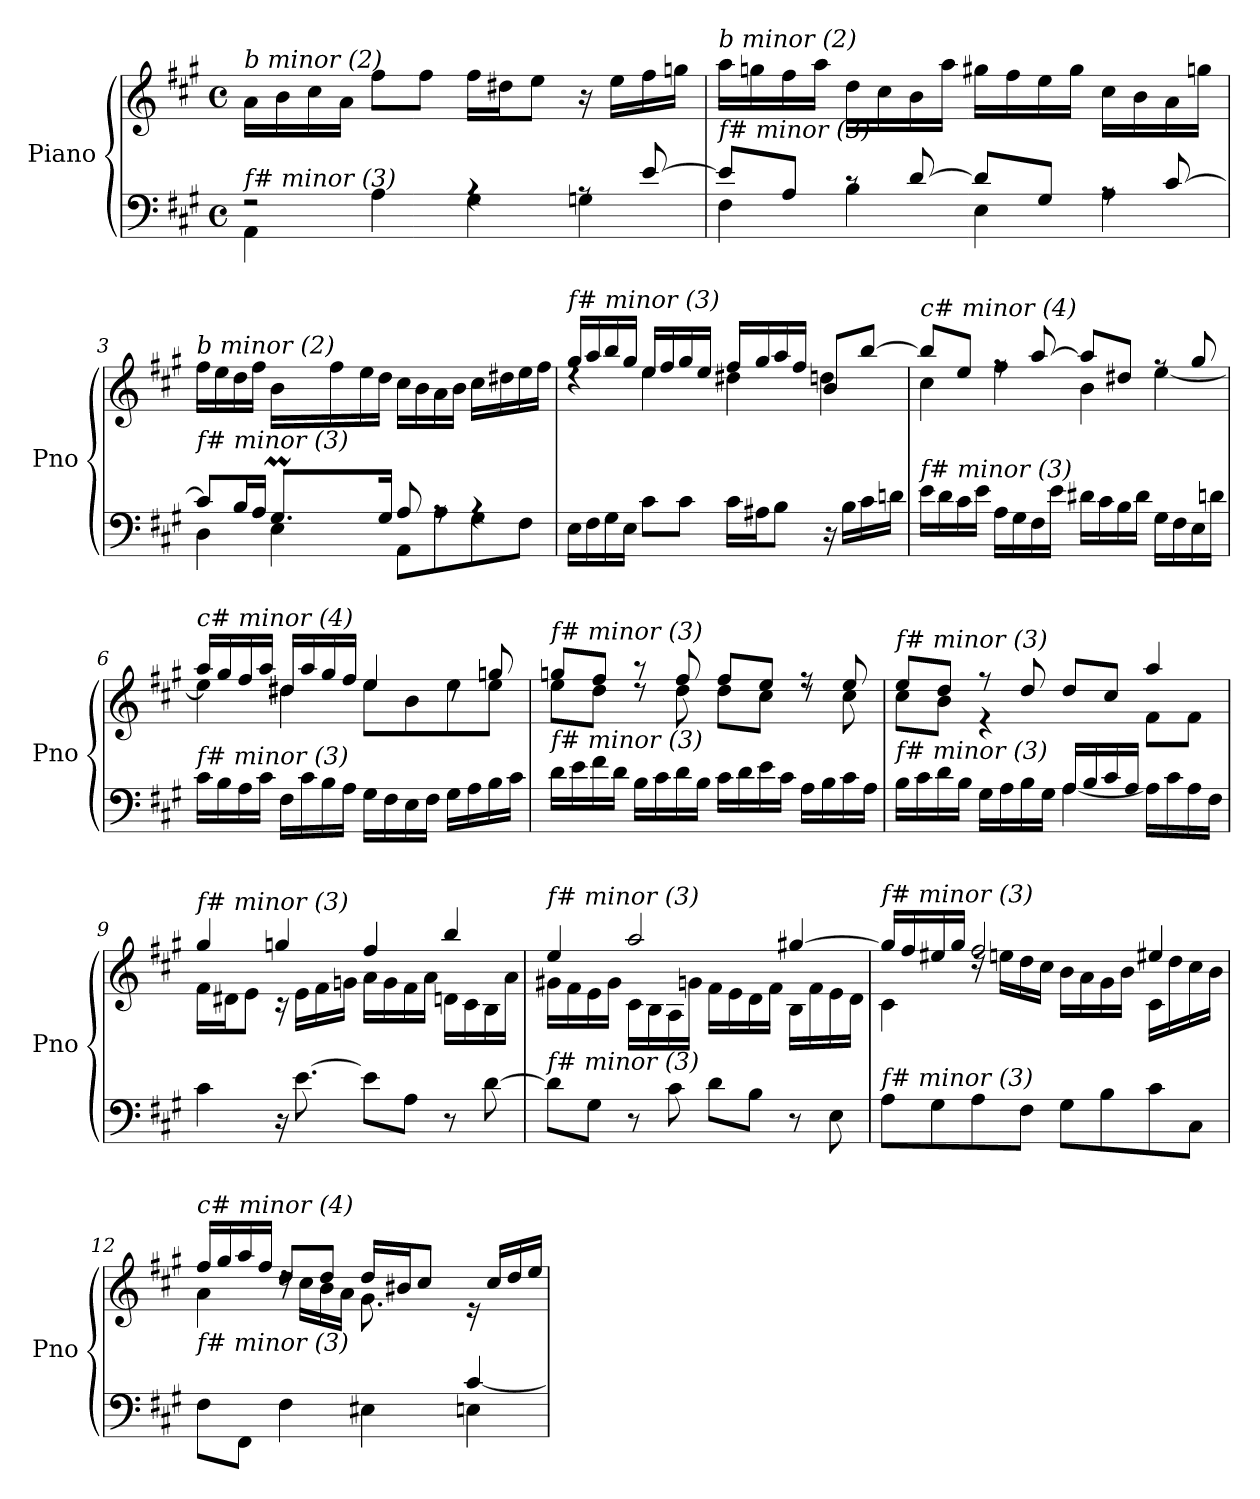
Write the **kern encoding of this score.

**kern	**kern
*part1	*part1
*staff2	*staff1
*I"Piano	*
*I'Pno	*
*clefF4	*clefG2
*k[f#c#g#]	*k[f#c#g#]
*M4/4	*M4/4
*met(c)	*met(c)
=1	=1
*^	*
!	!	!LO:TX:i:t=b minor (2)
!LO:TX:i:t=f# minor (3)	!	!
2rF	4AA\	16a\LL
.	.	16b\
.	.	16cc#\
.	.	16a\JJ
.	4A\	8ff#\L
.	.	8ff#\J
4rA	4G#\	16ff#\LL
.	.	16dd#X\J
.	.	8ee\J
8rA	4Gn\	16r
.	.	16ee\LL
[8e/	.	16ff#\
.	.	16ggn\JJ
=2	=2	=2
!	!	!LO:TX:i:t=b minor (2)
!LO:TX:i:t=f# minor (3)	!	!
8e/L]	4F#\	16aa\LL
.	.	16ggn\
8A/J	.	16ff#\
.	.	16aa\JJ
8rc	4B\	16dd\LL
.	.	16cc#\
[8d/	.	16b\
.	.	16aa\JJ
8d/L]	4E\	16gg#X\LL
.	.	16ff#\
8G#/J	.	16ee\
.	.	16gg#\JJ
8rA	4A\	16cc#\LL
.	.	16b\
[8c#/	.	16a\
.	.	16ggn\JJ
!!LO:LB:g=z
=3	=3	=3
*	*^	*^
!	!	!	!LO:TX:i:t=b minor (2)	!
!LO:TX:i:t=f# minor (3)	!	!	!	!
8c#/L]	4D\	4ryy	16ff#\LL	4ryy
.	.	.	16ee\	.
16B/L	.	.	16dd\	.
16A/JJ	.	.	16ff#\JJ	.
8.G#m/L	4E\	32ALLLyy	16b\LL	8.ryy
.	.	32G#yy	.	.
.	.	32AJyy	16ff#\	.
.	.	16.G#JJyy	.	.
.	.	.	16ee\	.
16G#/Jk	.	2ryy	16dd\JJ	2ryy
8A/	8AA\L	.	16cc#\LL	.
.	.	.	16b\	.
8rA	8A\	.	16a\	.
.	.	.	16b\JJ	.
4rA	8G#\	.	16cc#\LL	.
.	.	.	16dd#X\	.
.	8F#\J	.	16ee\	.
.	.	16ryy	16ff#\JJ	16ryy
=4	=4	=4	=4	=4
!	!	!	!LO:TX:i:t=f# minor (3)	!
!LO:TX:i:t=f# minor (3)	!	!	!	!
*v	*v	*v	*	*
16E\LL	16gg#/LL	4rdd
16F#\	16aa/	.
16G#\	16bb/	.
16E\JJ	16gg#/JJ	.
8c#\L	16ee/LL	4ee\
.	16ff#/	.
8c#\J	16gg#/	.
.	16ee/JJ	.
16c#\LL	16ff#/LL	4dd#X\
16A#X\J	16gg#/	.
8B\J	16aa/	.
.	16ff#/JJ	.
16r	8b/L	4ddn\
16B\LL	.	.
16c#\	[8bb/J	.
16dn\JJ	.	.
!!LO:LB:g=z	!!
=5	=5	=5
!	!LO:TX:i:t=c# minor (4)	!
!LO:TX:i:t=f# minor (3)	!	!
16e\LL	8bb/L]	4cc#\
16d\	.	.
16c#\	8ee/J	.
16e\JJ	.	.
16A\LL	8rff	4ff#\
16G#\	.	.
16F#\	[8aa/	.
16e\JJ	.	.
16d#X\LL	8aa/L]	4b\
16c#\	.	.
16B\	8dd#X/J	.
16d#\JJ	.	.
16G#\LL	8rff	[4ee\
16F#\	.	.
16E\	8gg#/	.
16dn\JJ	.	.
!!LO:LB:g=z	!!
=6	=6	=6
!	!LO:TX:i:t=c# minor (4)	!
!LO:TX:i:t=f# minor (3)	!	!
16c#\LL	16aa/LL	4ee\]
16B\	16gg#/	.
16A\	16ff#/	.
16c#\JJ	16aa/JJ	.
16F#\LL	16dd#X/LL	4dd#\
16c#\	16aa/	.
16B\	16gg#/	.
16A\JJ	16ff#/JJ	.
16G#\LL	4ee/	8ee\L
16F#\	.	.
16E\	.	8b\
16F#\JJ	.	.
16G#\LL	8rdd	8ee\
16A\	.	.
16B\	8ggn/	8ee\J
16c#\JJ	.	.
=7	=7	=7
!	!LO:TX:i:t=f# minor (3)	!
!LO:TX:i:t=f# minor (3)	!	!
16d\LL	8ggn/L	8ee\L
16e\	.	.
16f#\	8ff#/J	8dd\J
16d\JJ	.	.
16B\LL	8r	8rdd
16c#\	.	.
16d\	8ff#/	8dd\
16B\JJ	.	.
16c#\LL	8ff#/L	8dd\L
16d\	.	.
16e\	8ee/J	8cc#\J
16c#\JJ	.	.
16A\LL	8r	8rdd
16B\	.	.
16c#\	8ee/	8cc#\
16A\JJ	.	.
!!LO:LB:g=z
=8	=8	=8
*^	*	*^
*	*^	*	*	*
!	!	!	!LO:TX:i:t=f# minor (3)	!	!
!LO:TX:i:t=f# minor (3)	!	!	!	!	!
2ryy	16B\LL	2ryy	8ee/L	8cc#\L	2ryy
.	16c#\	.	.	.	.
.	16d\	.	8dd/J	8b\J	.
.	16B\JJ	.	.	.	.
.	16G#\LL	.	8r	4r	.
.	16A\	.	.	.	.
.	16B\	.	8dd/	.	.
.	16G#\JJ	.	.	.	.
4ryy	[4A\	16A/LL	8dd/L	4ryy	4ryy
.	.	16B/	.	.	.
.	.	16c#/	8cc#/J	.	.
.	.	16A/JJ	.	.	.
4ryy	16A\LL]	4ryy	4aa/	8f#\L	4ryy
.	16c#\	.	.	.	.
.	16A\	.	.	8f#\J	.
.	16F#\JJ	.	.	.	.
*	*v	*v	*	*	*
*	*	*	*v	*v
!!LO:PB:g=z
=9	=9	=9	=9
!	!	!LO:TX:i:t=f# minor (3)	!
!LO:TX:i:t=f# minor (3)	!	!	!
*v	*v	*	*
4c#\	4gg#/	16f#\LL
.	.	16d#X\J
.	.	8e\J
16r	4ggn/	16r
[8.e\	.	16e\LL
.	.	16f#\
.	.	16gn\JJ
8e\L]	4ff#/	16a\LL
.	.	16g\
8A\J	.	16f#\
.	.	16a\JJ
8r	4bb/	16dn\LL
.	.	16c#\
[8d\	.	16B\
.	.	16a\JJ
=10	=10	=10
!	!LO:TX:i:t=f# minor (3)	!
!LO:TX:i:t=f# minor (3)	!	!
8d\L]	4ee/	16g#X\LL
.	.	16f#\
8G#\J	.	16e\
.	.	16g#\JJ
8r	2aa/	16c#\LL
.	.	16B\
8c#\	.	16A\
.	.	16gn\JJ
8d\L	.	16f#\LL
.	.	16e\
8B\J	.	16d\
.	.	16f#\JJ
8r	[4gg#X/	16B\LL
.	.	16f#\
8E\	.	16e\
.	.	16d\JJ
!!LO:LB:g=z	!!
=11	=11	=11
!	!LO:TX:i:t=f# minor (3)	!
!LO:TX:i:t=f# minor (3)	!	!
8A\L	16gg#/LL]	4c#\
.	16ff#/	.
8G#\	16ee#X/	.
.	16gg#/JJ	.
8A\	2ff#/	16rdd
.	.	16een\LL
8F#\J	.	16dd\
.	.	16cc#\JJ
8G#\L	.	16b\LL
.	.	16a\
8B\	.	16g#\
.	.	16b\JJ
8c#\	4ee#X/	16c#\LL
.	.	16dd\
8C#\J	.	16cc#\
.	.	16b\JJ
=12	=12	=12
*^	*	*^
*	*^	*	*	*
!	!	!	!LO:TX:i:t=c# minor (4)	!	!
!LO:TX:i:t=f# minor (3)	!	!	!	!	!
2ryy	8F#\L	2.ryy	16ff#/LL	4a\	2.ryy
.	.	.	16gg#/	.	.
.	8FF#\J	.	16aa/	.	.
.	.	.	16ff#/JJ	.	.
.	4F#\	.	8dd/L	16rdd	.
.	.	.	.	16cc#\LL	.
.	.	.	8dd/J	16b\	.
.	.	.	.	16a\JJ	.
8.ryy	4E#X\	.	16dd/LL	8.g#\L	.
.	.	.	16b#X/J	.	.
.	.	.	8cc#/J	.	.
16A/Jk	.	.	.	16ryy	.
4ryy	[4c#/	4En\	16re	4ryy	4ryy
.	.	.	16cc#/LL	.	.
.	.	.	16dd/	.	.
.	.	.	16ee/JJ	.	.
*v	*v	*v	*	*	*
*	*v	*v	*v
=	=
*-	*-
